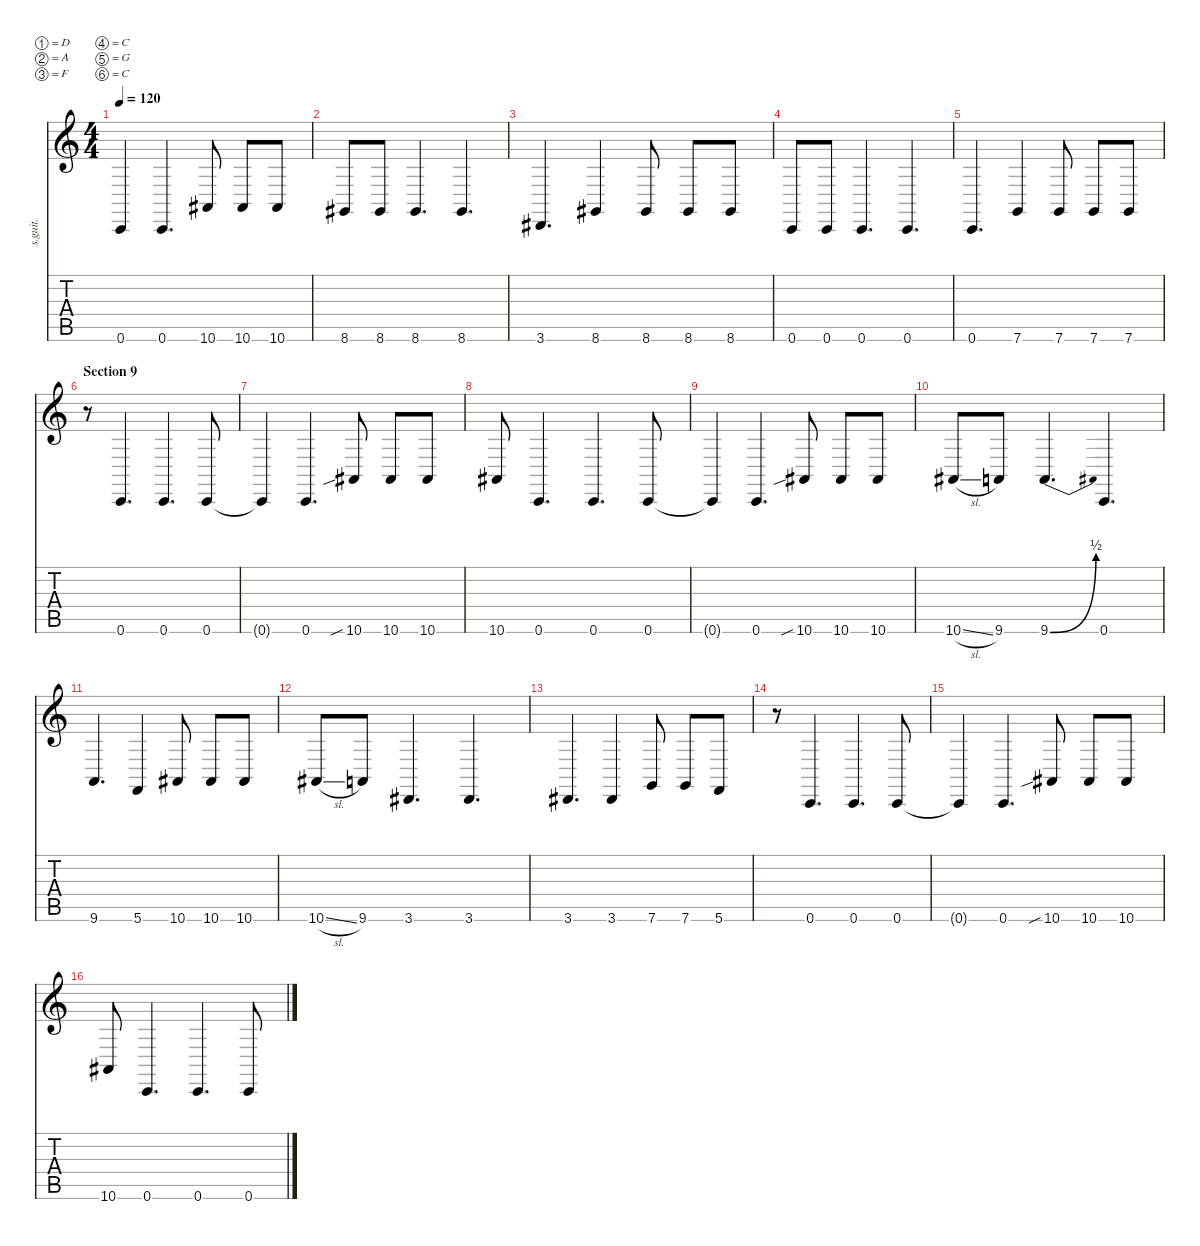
\defaultSystemsLayout 4
\hideDynamics
\bracketExtendMode nobrackets
\track ("Nolly" "s.guit.") {instrument electricbasspick}
\staff {score tabs}
\tuning (D3 A2 F2 C2 G1 C1)
\ts (4 4)
\tempo 120
\clef g2
\ks c
0.6{t}.4{lyrics (0 "") lyrics (1 "") lyrics (2 "") lyrics (3 "") lyrics (4 "") dy mf} 0.6.4{d lyrics (0 "") lyrics (1 "") lyrics (2 "") lyrics (3 "") lyrics (4 "")} 10.6{acc #}.8{lyrics (0 "") lyrics (1 "") lyrics (2 "") lyrics (3 "") lyrics (4 "")} 10.6{acc #}.8{lyrics (0 "") lyrics (1 "") lyrics (2 "") lyrics (3 "") lyrics (4 "")} 10.6{acc #}.8{lyrics (0 "") lyrics (1 "") lyrics (2 "") lyrics (3 "") lyrics (4 "")} |
8.6{acc #}.8{lyrics (0 "") lyrics (1 "") lyrics (2 "") lyrics (3 "") lyrics (4 "")} 8.6{acc #}.8{lyrics (0 "") lyrics (1 "") lyrics (2 "") lyrics (3 "") lyrics (4 "")} 8.6{acc #}.4{d lyrics (0 "") lyrics (1 "") lyrics (2 "") lyrics (3 "") lyrics (4 "")} 8.6{acc #}.4{d lyrics (0 "") lyrics (1 "") lyrics (2 "") lyrics (3 "") lyrics (4 "")} |
3.6{acc #}.4{d lyrics (0 "") lyrics (1 "") lyrics (2 "") lyrics (3 "") lyrics (4 "")} 8.6{acc #}.4{lyrics (0 "") lyrics (1 "") lyrics (2 "") lyrics (3 "") lyrics (4 "")} 8.6{acc #}.8{lyrics (0 "") lyrics (1 "") lyrics (2 "") lyrics (3 "") lyrics (4 "")} 8.6{acc #}.8{lyrics (0 "") lyrics (1 "") lyrics (2 "") lyrics (3 "") lyrics (4 "")} 8.6{acc #}.8{lyrics (0 "") lyrics (1 "") lyrics (2 "") lyrics (3 "") lyrics (4 "")} |
0.6.8{lyrics (0 "") lyrics (1 "") lyrics (2 "") lyrics (3 "") lyrics (4 "")} 0.6.8{lyrics (0 "") lyrics (1 "") lyrics (2 "") lyrics (3 "") lyrics (4 "")} 0.6.4{d lyrics (0 "") lyrics (1 "") lyrics (2 "") lyrics (3 "") lyrics (4 "")} 0.6.4{d lyrics (0 "") lyrics (1 "") lyrics (2 "") lyrics (3 "") lyrics (4 "")} |
0.6.4{d lyrics (0 "") lyrics (1 "") lyrics (2 "") lyrics (3 "") lyrics (4 "")} 7.6.4{lyrics (0 "") lyrics (1 "") lyrics (2 "") lyrics (3 "") lyrics (4 "")} 7.6.8{lyrics (0 "") lyrics (1 "") lyrics (2 "") lyrics (3 "") lyrics (4 "")} 7.6.8{lyrics (0 "") lyrics (1 "") lyrics (2 "") lyrics (3 "") lyrics (4 "")} 7.6.8{lyrics (0 "") lyrics (1 "") lyrics (2 "") lyrics (3 "") lyrics (4 "")} |
\section ("" "Section 9")
r.8 0.6.4{d lyrics (0 "") lyrics (1 "") lyrics (2 "") lyrics (3 "") lyrics (4 "")} 0.6.4{d lyrics (0 "") lyrics (1 "") lyrics (2 "") lyrics (3 "") lyrics (4 "")} 0.6.8{lyrics (0 "") lyrics (1 "") lyrics (2 "") lyrics (3 "") lyrics (4 "")} |
0.6{t}.4{lyrics (0 "") lyrics (1 "") lyrics (2 "") lyrics (3 "") lyrics (4 "")} 0.6.4{d lyrics (0 "") lyrics (1 "") lyrics (2 "") lyrics (3 "") lyrics (4 "")} 10.6{sib acc #}.8{lyrics (0 "") lyrics (1 "") lyrics (2 "") lyrics (3 "") lyrics (4 "")} 10.6{acc #}.8{lyrics (0 "") lyrics (1 "") lyrics (2 "") lyrics (3 "") lyrics (4 "")} 10.6{acc #}.8{lyrics (0 "") lyrics (1 "") lyrics (2 "") lyrics (3 "") lyrics (4 "")} |
10.6{acc #}.8{lyrics (0 "") lyrics (1 "") lyrics (2 "") lyrics (3 "") lyrics (4 "")} 0.6.4{d lyrics (0 "") lyrics (1 "") lyrics (2 "") lyrics (3 "") lyrics (4 "")} 0.6.4{d lyrics (0 "") lyrics (1 "") lyrics (2 "") lyrics (3 "") lyrics (4 "")} 0.6.8{lyrics (0 "") lyrics (1 "") lyrics (2 "") lyrics (3 "") lyrics (4 "")} |
0.6{t}.4{lyrics (0 "") lyrics (1 "") lyrics (2 "") lyrics (3 "") lyrics (4 "")} 0.6.4{d lyrics (0 "") lyrics (1 "") lyrics (2 "") lyrics (3 "") lyrics (4 "")} 10.6{sib acc #}.8{lyrics (0 "") lyrics (1 "") lyrics (2 "") lyrics (3 "") lyrics (4 "")} 10.6{acc #}.8{lyrics (0 "") lyrics (1 "") lyrics (2 "") lyrics (3 "") lyrics (4 "")} 10.6{acc #}.8{lyrics (0 "") lyrics (1 "") lyrics (2 "") lyrics (3 "") lyrics (4 "")} |
10.6{sl acc #}.8{lyrics (0 "") lyrics (1 "") lyrics (2 "") lyrics (3 "") lyrics (4 "")} 9.6.8{lyrics (0 "") lyrics (1 "") lyrics (2 "") lyrics (3 "") lyrics (4 "")} 9.6{be (bend 0 0 15 2)}.4{d lyrics (0 "") lyrics (1 "") lyrics (2 "") lyrics (3 "") lyrics (4 "")} 0.6.4{d lyrics (0 "") lyrics (1 "") lyrics (2 "") lyrics (3 "") lyrics (4 "")} |
9.6.4{d lyrics (0 "") lyrics (1 "") lyrics (2 "") lyrics (3 "") lyrics (4 "")} 5.6.4{lyrics (0 "") lyrics (1 "") lyrics (2 "") lyrics (3 "") lyrics (4 "")} 10.6{acc #}.8{lyrics (0 "") lyrics (1 "") lyrics (2 "") lyrics (3 "") lyrics (4 "")} 10.6{acc #}.8{lyrics (0 "") lyrics (1 "") lyrics (2 "") lyrics (3 "") lyrics (4 "")} 10.6{acc #}.8{lyrics (0 "") lyrics (1 "") lyrics (2 "") lyrics (3 "") lyrics (4 "")} |
10.6{sl acc #}.8{lyrics (0 "") lyrics (1 "") lyrics (2 "") lyrics (3 "") lyrics (4 "")} 9.6.8{lyrics (0 "") lyrics (1 "") lyrics (2 "") lyrics (3 "") lyrics (4 "")} 3.6{acc #}.4{d lyrics (0 "") lyrics (1 "") lyrics (2 "") lyrics (3 "") lyrics (4 "")} 3.6{acc #}.4{d lyrics (0 "") lyrics (1 "") lyrics (2 "") lyrics (3 "") lyrics (4 "")} |
3.6{acc #}.4{d lyrics (0 "") lyrics (1 "") lyrics (2 "") lyrics (3 "") lyrics (4 "")} 3.6{acc #}.4{lyrics (0 "") lyrics (1 "") lyrics (2 "") lyrics (3 "") lyrics (4 "")} 7.6.8{lyrics (0 "") lyrics (1 "") lyrics (2 "") lyrics (3 "") lyrics (4 "")} 7.6.8{lyrics (0 "") lyrics (1 "") lyrics (2 "") lyrics (3 "") lyrics (4 "")} 5.6.8{lyrics (0 "") lyrics (1 "") lyrics (2 "") lyrics (3 "") lyrics (4 "")} |
r.8 0.6.4{d lyrics (0 "") lyrics (1 "") lyrics (2 "") lyrics (3 "") lyrics (4 "")} 0.6.4{d lyrics (0 "") lyrics (1 "") lyrics (2 "") lyrics (3 "") lyrics (4 "")} 0.6.8{lyrics (0 "") lyrics (1 "") lyrics (2 "") lyrics (3 "") lyrics (4 "")} |
0.6{t}.4{lyrics (0 "") lyrics (1 "") lyrics (2 "") lyrics (3 "") lyrics (4 "")} 0.6.4{d lyrics (0 "") lyrics (1 "") lyrics (2 "") lyrics (3 "") lyrics (4 "")} 10.6{sib acc #}.8{lyrics (0 "") lyrics (1 "") lyrics (2 "") lyrics (3 "") lyrics (4 "")} 10.6{acc #}.8{lyrics (0 "") lyrics (1 "") lyrics (2 "") lyrics (3 "") lyrics (4 "")} 10.6{acc #}.8{lyrics (0 "") lyrics (1 "") lyrics (2 "") lyrics (3 "") lyrics (4 "")} |
10.6{acc #}.8{lyrics (0 "") lyrics (1 "") lyrics (2 "") lyrics (3 "") lyrics (4 "")} 0.6.4{d lyrics (0 "") lyrics (1 "") lyrics (2 "") lyrics (3 "") lyrics (4 "")} 0.6.4{d lyrics (0 "") lyrics (1 "") lyrics (2 "") lyrics (3 "") lyrics (4 "")} 0.6.8{lyrics (0 "") lyrics (1 "") lyrics (2 "") lyrics (3 "") lyrics (4 "")}
